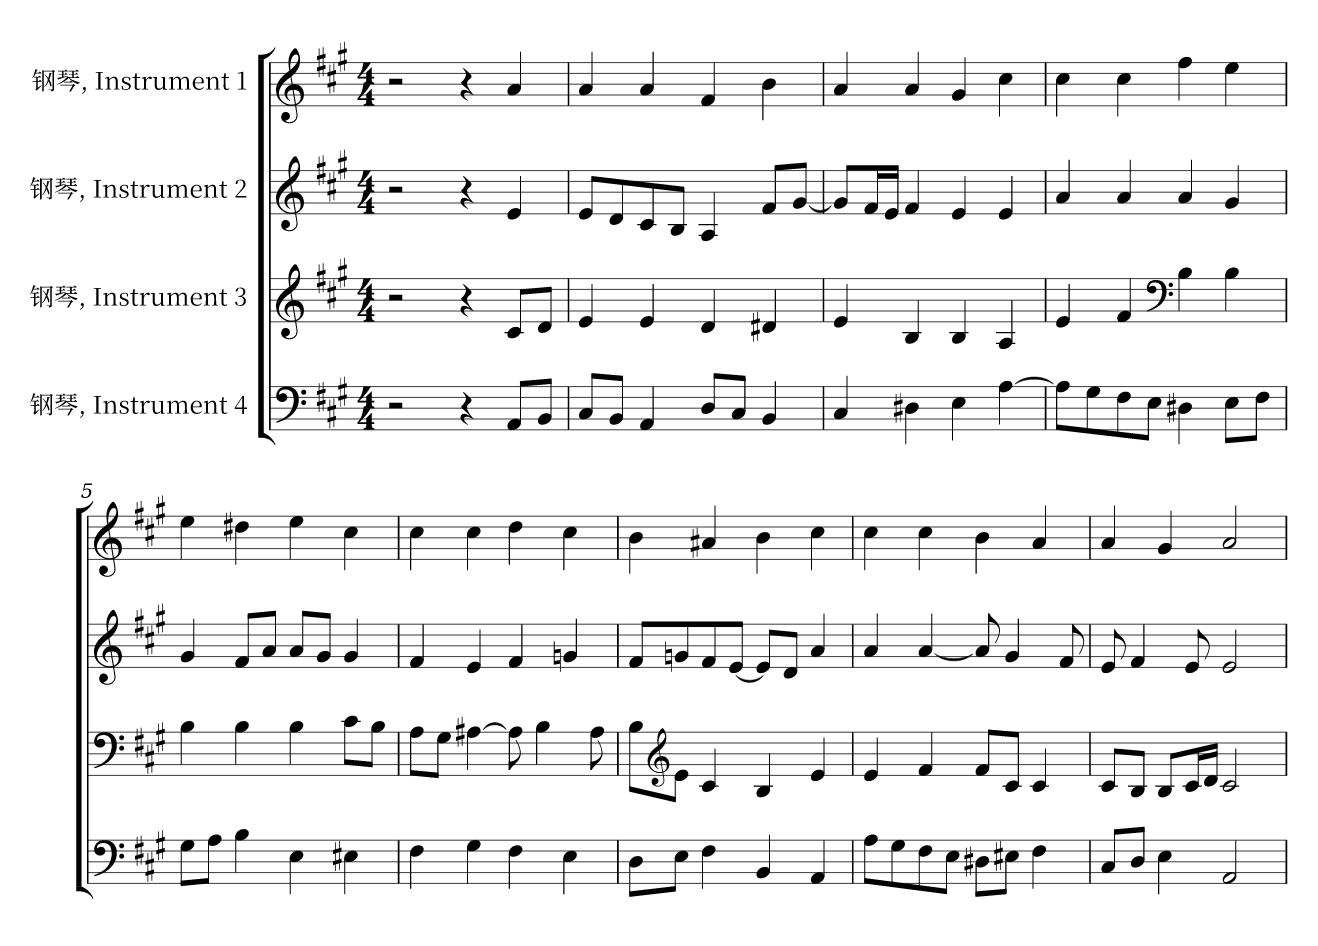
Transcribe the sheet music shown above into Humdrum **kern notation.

**kern	**kern	**kern	**kern
*part4	*part3	*part2	*part1
*staff4	*staff3	*staff2	*staff1
*I"钢琴, Instrument 4	*I"钢琴, Instrument 3	*I"钢琴, Instrument 2	*I"钢琴, Instrument 1
*clefF4	*clefG2	*clefG2	*clefG2
*k[f#c#g#]	*k[f#c#g#]	*k[f#c#g#]	*k[f#c#g#]
*M4/4	*M4/4	*M4/4	*M4/4
*MM88	*MM88	*MM88	*MM88
=1	=1	=1	=1
2r	2r	2r	2r
4r	4r	4r	4r
8AA/L	8c#/L	4e/	4a/
8BB/J	8d/J	.	.
=2	=2	=2	=2
8C#/L	4e/	8e/L	4a/
8BB/J	.	8d/	.
4AA/	4e/	8c#/	4a/
.	.	8B/J	.
8D/L	4d/	4A/	4f#/
8C#/J	.	.	.
4BB/	4d#X/	8f#/L	4b\
.	.	[8g#/J	.
=3	=3	=3	=3
4C#/	4e/	8g#/L]	4a/
.	.	16f#/L	.
.	.	16e/JJ	.
4D#X\	4B/	4f#/	4a/
4E\	4B/	4e/	4g#/
[4A\	4A/	4e/	4cc#\
=4	=4	=4	=4
8A\L]	4e/	4a/	4cc#\
8G#\	.	.	.
8F#\	4f#/	4a/	4cc#\
8E\J	.	.	.
*	*clefF4	*	*
4D#X\	4B\	4a/	4ff#\
8E\L	4B\	4g#/	4ee\
8F#\J	.	.	.
!!LO:LB:g=z
=5	=5	=5	=5
8G#\L	4B\	4g#/	4ee\
8A\J	.	.	.
4B\	4B\	8f#/L	4dd#X\
.	.	8a/J	.
4E\	4B\	8a/L	4ee\
.	.	8g#/J	.
4E#X\	8c#\L	4g#/	4cc#\
.	8B\J	.	.
=6	=6	=6	=6
4F#\	8A\L	4f#/	4cc#\
.	8G#\J	.	.
4G#\	[4A#X\	4e/	4cc#\
4F#\	8A#\]	4f#/	4dd\
.	4B\	.	.
4E\	.	4gn/	4cc#\
.	8A#\	.	.
=7	=7	=7	=7
8D\L	8B\L	8f#/L	4b\
*	*clefG2	*	*
8E\J	8e\J	8gn/	.
4F#\	4c#/	8f#/	4a#X/
.	.	[8e/J	.
4BB/	4B/	8e/L]	4b\
.	.	8d/J	.
4AA/	4e/	4a/	4cc#\
=8	=8	=8	=8
8A\L	4e/	4a/	4cc#\
8G#\	.	.	.
8F#\	4f#/	[4a/	4cc#\
8E\J	.	.	.
8D#X\L	8f#/L	8a/]	4b\
8E#X\J	8c#/J	4g#/	.
4F#\	4c#/	.	4a/
.	.	8f#/	.
!!LO:LB:g=z
=9	=9	=9	=9
8C#/L	8c#/L	8e/	4a/
8D/J	8B/J	4f#/	.
4E\	8B/L	.	4g#/
.	16c#/L	8e/	.
.	16d/JJ	.	.
2AA/	2c#/	2e/	2a/
=	=	=	=
*-	*-	*-	*-
